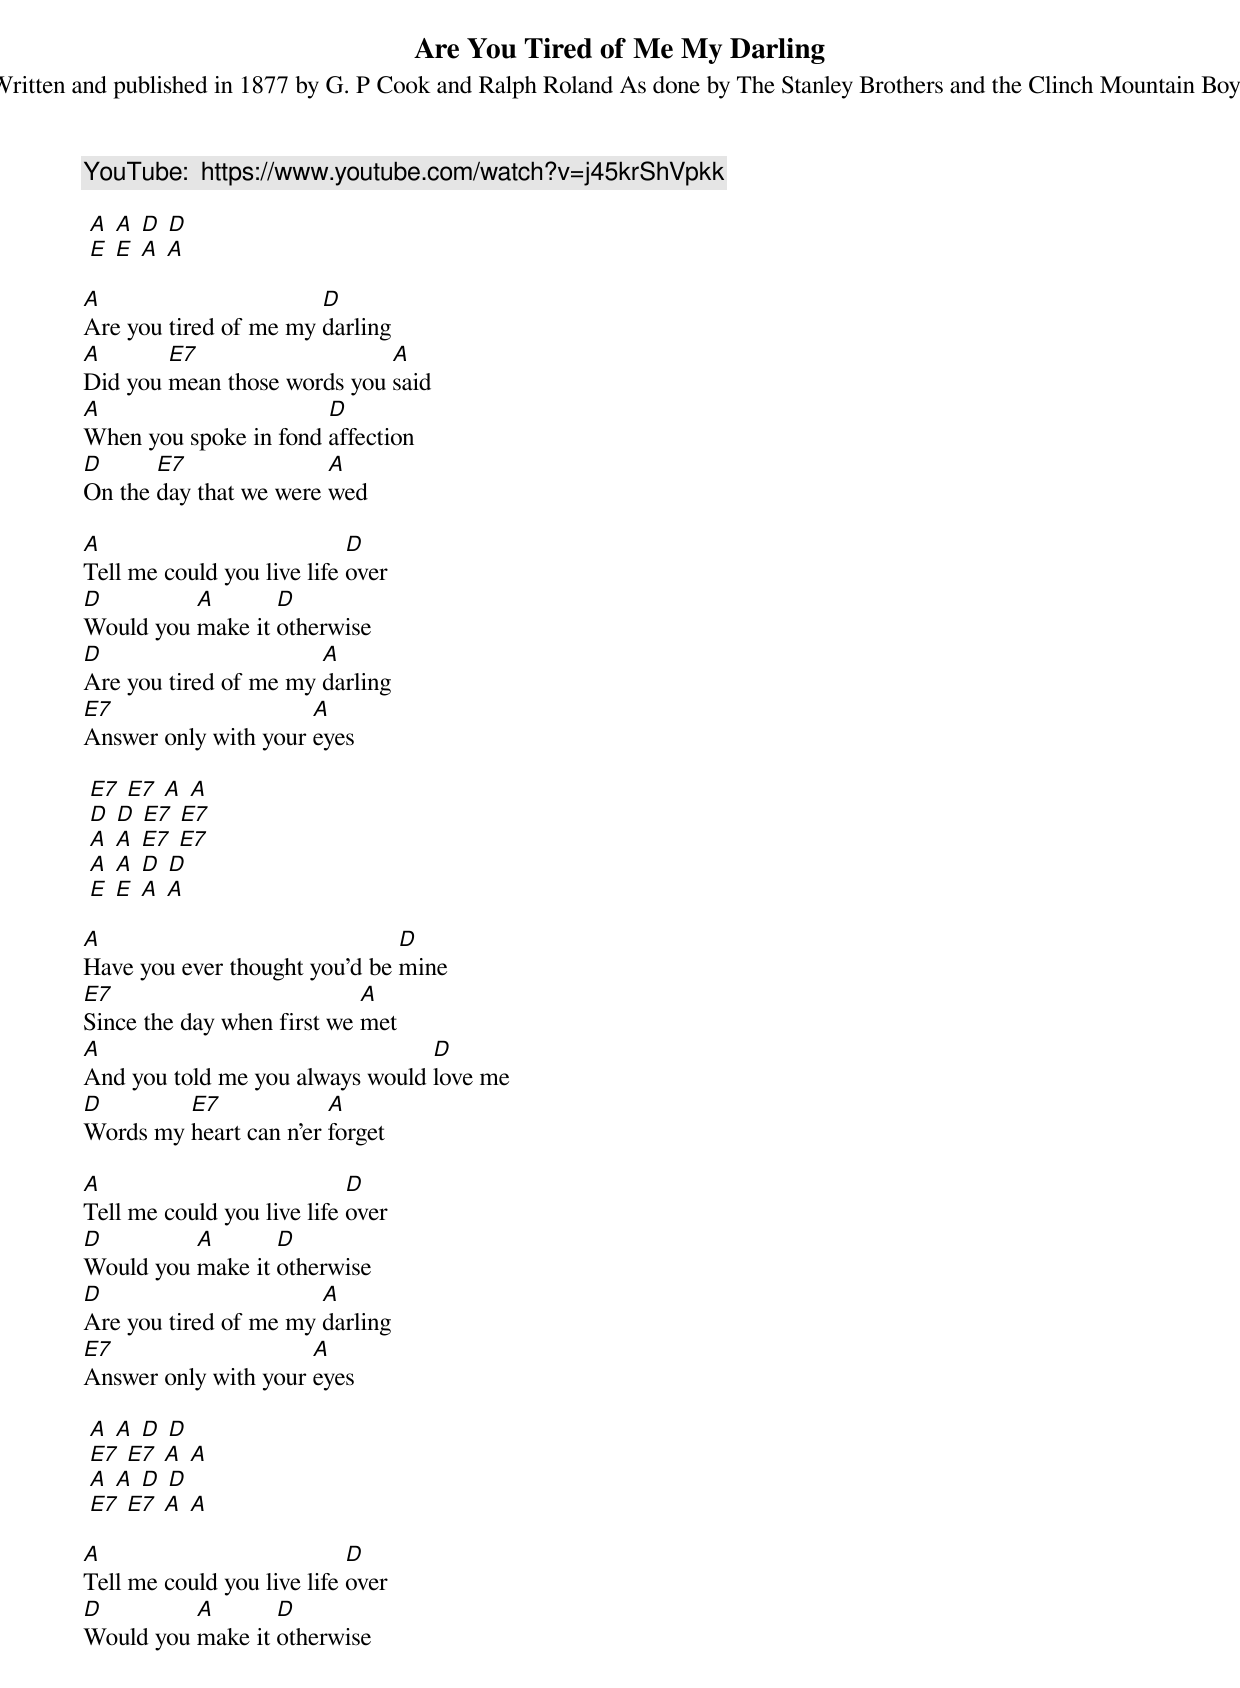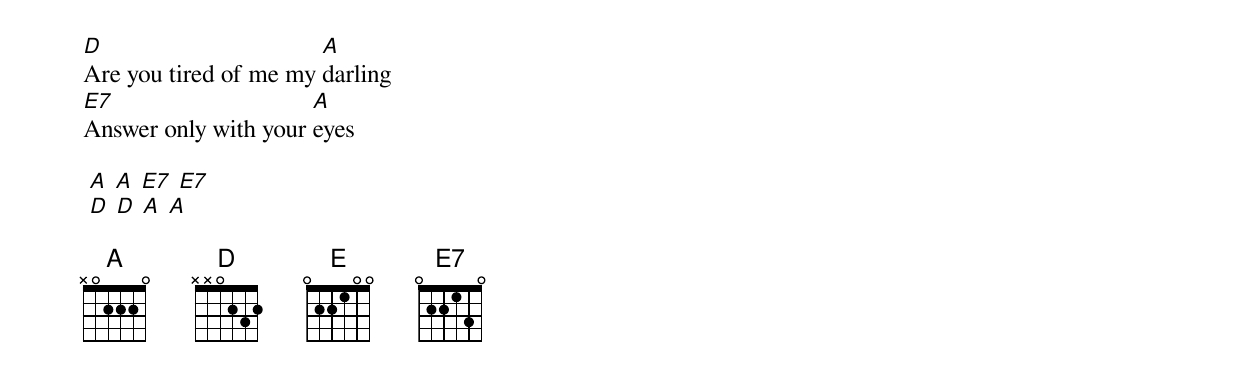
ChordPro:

{title: Are You Tired of Me My Darling }
{subtitle: Written and published in 1877 by G. P Cook and Ralph Roland As done by The Stanley Brothers and the Clinch Mountain Boys}
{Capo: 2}

{c:YouTube:  https://www.youtube.com/watch?v=j45krShVpkk}

 [A] [A] [D] [D]
 [E] [E] [A] [A]

[A]Are you tired of me my [D]darling
[A]Did you [E7]mean those words you [A]said
[A]When you spoke in fond [D]affection
[D]On the [E7]day that we were [A]wed

[A]Tell me could you live life [D]over
[D]Would you [A]make it [D]otherwise
[D]Are you tired of me my [A]darling
[E7]Answer only with your [A]eyes

 [E7] [E7] [A] [A]
 [D] [D] [E7] [E7]
 [A] [A] [E7] [E7]
 [A] [A] [D] [D]
 [E] [E] [A] [A]

[A]Have you ever thought you'd be [D]mine
[E7]Since the day when first we [A]met
[A]And you told me you always would [D]love me
[D]Words my [E7]heart can n’er [A]forget

[A]Tell me could you live life [D]over
[D]Would you [A]make it [D]otherwise
[D]Are you tired of me my [A]darling
[E7]Answer only with your [A]eyes

 [A] [A] [D] [D]
 [E7] [E7] [A] [A]
 [A] [A] [D] [D]
 [E7] [E7] [A] [A]

[A]Tell me could you live life [D]over
[D]Would you [A]make it [D]otherwise
[D]Are you tired of me my [A]darling
[E7]Answer only with your [A]eyes

 [A] [A] [E7] [E7]
 [D] [D] [A] [A]

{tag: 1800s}
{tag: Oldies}
